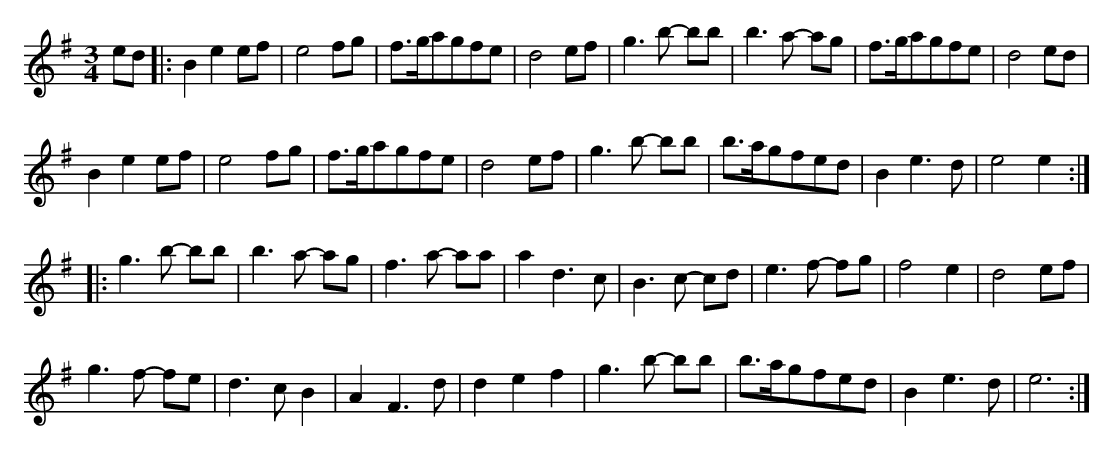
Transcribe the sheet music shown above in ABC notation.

X:1
M:3/4
K:Emin
ed|:B2e2ef | e4 fg | f>gagfe| d4 ef | g3 b -bb | b3 a -ag| f>gagfe| d4 ed |
B2e2ef | e4 fg | f>gagfe| d4 ef | g3 b -bb | b>agfed | B2 e3 d |e4 e2 :|
|:g3 b -bb | b3 a -ag|f3 a -aa | a2 d3 c | B3 c -cd| e3 f -fg | f4 e2 | d4 ef |
g3 f -fe | d3 c B2 | A2 F3 d | d2 e2 f2 | g3 b -bb | b>agfed | B2 e3 d | e6 :|
